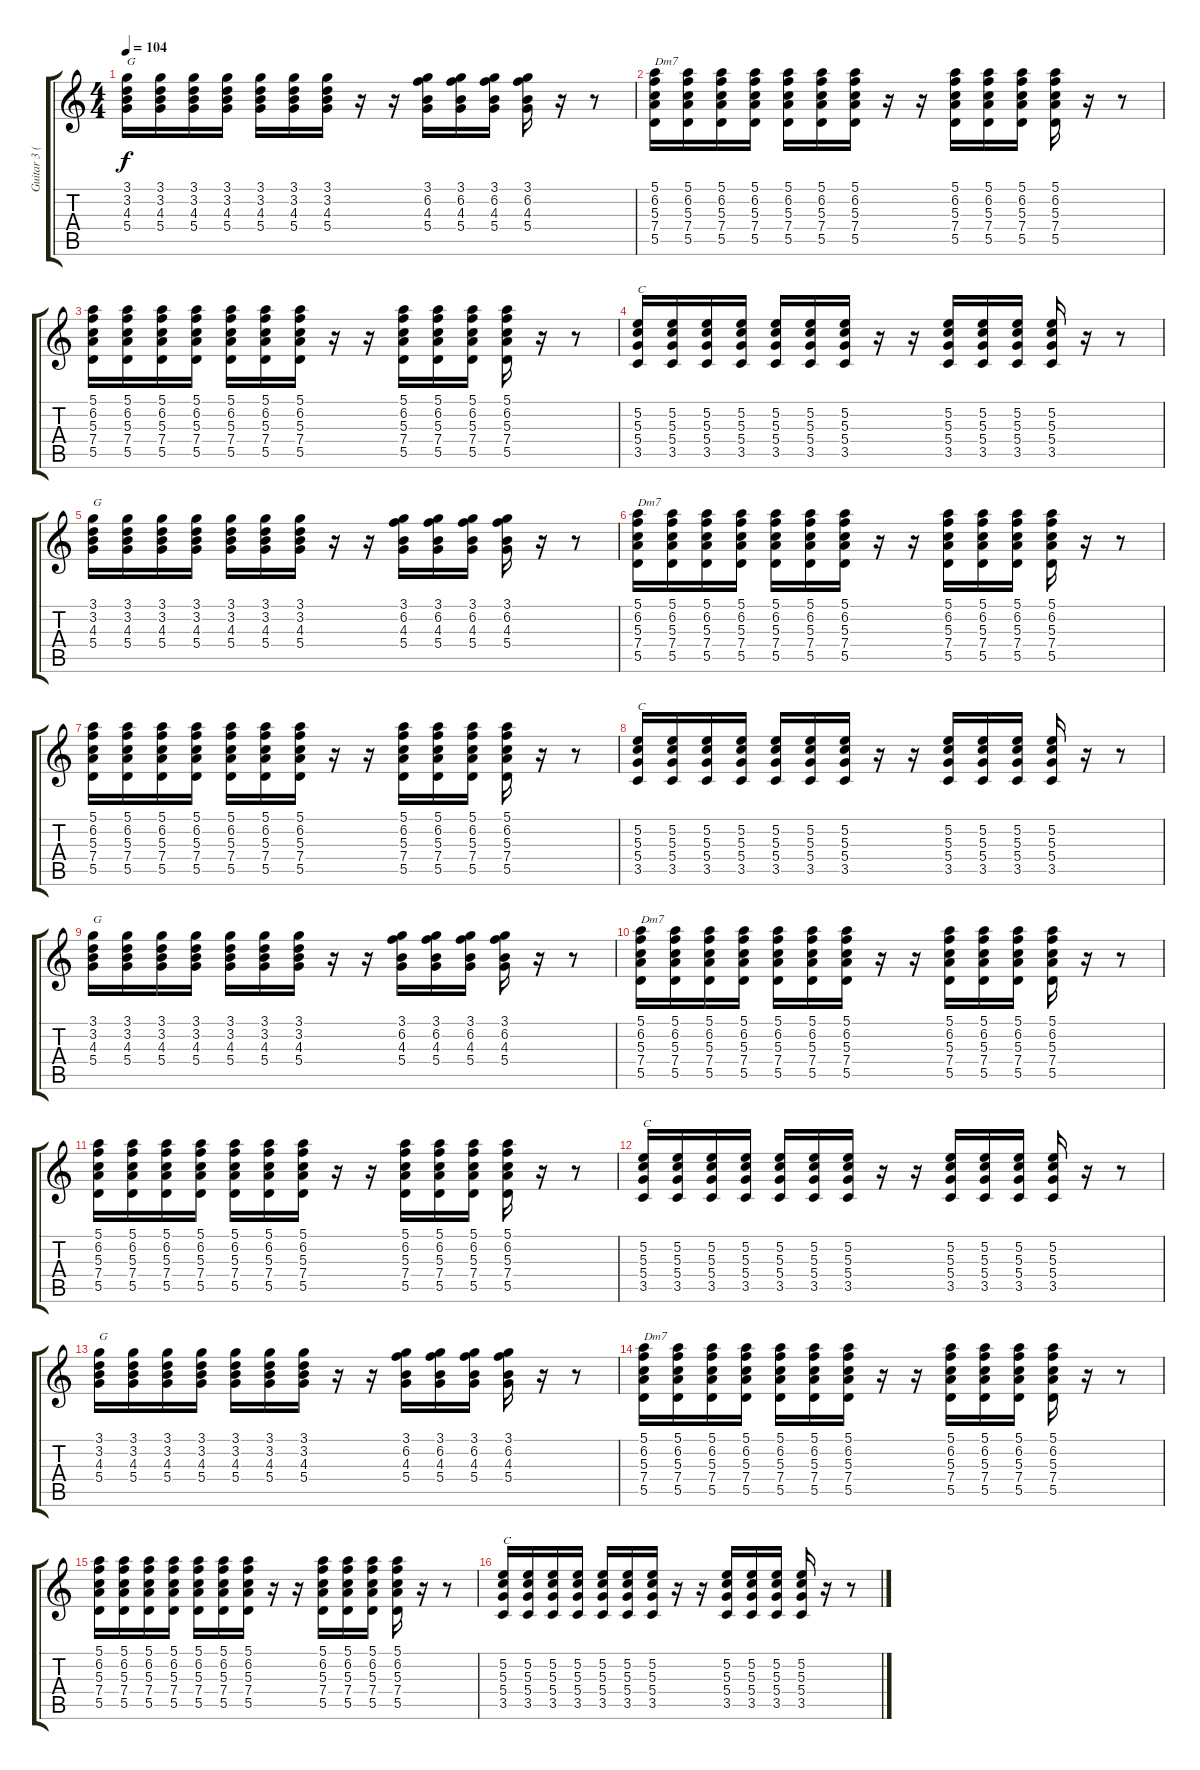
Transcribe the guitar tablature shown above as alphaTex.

\track ("Guitar 3 (David Knopfler)" "Guitar 3 (") {instrument electricguitarjazz}
\staff {score tabs}
\tuning (E4 B3 G3 D3 A2 E2) {hide}
\ts (4 4)
\tempo 104
\clef g2
\ks c
(3.1 3.2 4.3 5.4).16{txt "G" dy f} (3.1 3.2 4.3 5.4).16 (3.1 3.2 4.3 5.4).16 (3.1 3.2 4.3 5.4).16 (3.1 3.2 4.3 5.4).16 (3.1 3.2 4.3 5.4).16 (3.1 3.2 4.3 5.4).16 r.16 r.16 (3.1 6.2 4.3 5.4).16 (3.1 6.2 4.3 5.4).16 (3.1 6.2 4.3 5.4).16 (3.1 6.2 4.3 5.4).16 r.16 r.8 |
(5.1 6.2 5.3 7.4 5.5).16{txt "Dm7"} (5.1 6.2 5.3 7.4 5.5).16 (5.1 6.2 5.3 7.4 5.5).16 (5.1 6.2 5.3 7.4 5.5).16 (5.1 6.2 5.3 7.4 5.5).16 (5.1 6.2 5.3 7.4 5.5).16 (5.1 6.2 5.3 7.4 5.5).16 r.16 r.16 (5.1 6.2 5.3 7.4 5.5).16 (5.1 6.2 5.3 7.4 5.5).16 (5.1 6.2 5.3 7.4 5.5).16 (5.1 6.2 5.3 7.4 5.5).16 r.16 r.8 |
(5.1 6.2 5.3 7.4 5.5).16 (5.1 6.2 5.3 7.4 5.5).16 (5.1 6.2 5.3 7.4 5.5).16 (5.1 6.2 5.3 7.4 5.5).16 (5.1 6.2 5.3 7.4 5.5).16 (5.1 6.2 5.3 7.4 5.5).16 (5.1 6.2 5.3 7.4 5.5).16 r.16 r.16 (5.1 6.2 5.3 7.4 5.5).16 (5.1 6.2 5.3 7.4 5.5).16 (5.1 6.2 5.3 7.4 5.5).16 (5.1 6.2 5.3 7.4 5.5).16 r.16 r.8 |
(5.2 5.3 5.4 3.5).16{txt "C"} (5.2 5.3 5.4 3.5).16 (5.2 5.3 5.4 3.5).16 (5.2 5.3 5.4 3.5).16 (5.2 5.3 5.4 3.5).16 (5.2 5.3 5.4 3.5).16 (5.2 5.3 5.4 3.5).16 r.16 r.16 (5.2 5.3 5.4 3.5).16 (5.2 5.3 5.4 3.5).16 (5.2 5.3 5.4 3.5).16 (5.2 5.3 5.4 3.5).16 r.16 r.8 |
(3.1 3.2 4.3 5.4).16{txt "G"} (3.1 3.2 4.3 5.4).16 (3.1 3.2 4.3 5.4).16 (3.1 3.2 4.3 5.4).16 (3.1 3.2 4.3 5.4).16 (3.1 3.2 4.3 5.4).16 (3.1 3.2 4.3 5.4).16 r.16 r.16 (3.1 6.2 4.3 5.4).16 (3.1 6.2 4.3 5.4).16 (3.1 6.2 4.3 5.4).16 (3.1 6.2 4.3 5.4).16 r.16 r.8 |
(5.1 6.2 5.3 7.4 5.5).16{txt "Dm7"} (5.1 6.2 5.3 7.4 5.5).16 (5.1 6.2 5.3 7.4 5.5).16 (5.1 6.2 5.3 7.4 5.5).16 (5.1 6.2 5.3 7.4 5.5).16 (5.1 6.2 5.3 7.4 5.5).16 (5.1 6.2 5.3 7.4 5.5).16 r.16 r.16 (5.1 6.2 5.3 7.4 5.5).16 (5.1 6.2 5.3 7.4 5.5).16 (5.1 6.2 5.3 7.4 5.5).16 (5.1 6.2 5.3 7.4 5.5).16 r.16 r.8 |
(5.1 6.2 5.3 7.4 5.5).16 (5.1 6.2 5.3 7.4 5.5).16 (5.1 6.2 5.3 7.4 5.5).16 (5.1 6.2 5.3 7.4 5.5).16 (5.1 6.2 5.3 7.4 5.5).16 (5.1 6.2 5.3 7.4 5.5).16 (5.1 6.2 5.3 7.4 5.5).16 r.16 r.16 (5.1 6.2 5.3 7.4 5.5).16 (5.1 6.2 5.3 7.4 5.5).16 (5.1 6.2 5.3 7.4 5.5).16 (5.1 6.2 5.3 7.4 5.5).16 r.16 r.8 |
(5.2 5.3 5.4 3.5).16{txt "C"} (5.2 5.3 5.4 3.5).16 (5.2 5.3 5.4 3.5).16 (5.2 5.3 5.4 3.5).16 (5.2 5.3 5.4 3.5).16 (5.2 5.3 5.4 3.5).16 (5.2 5.3 5.4 3.5).16 r.16 r.16 (5.2 5.3 5.4 3.5).16 (5.2 5.3 5.4 3.5).16 (5.2 5.3 5.4 3.5).16 (5.2 5.3 5.4 3.5).16 r.16 r.8 |
(3.1 3.2 4.3 5.4).16{txt "G"} (3.1 3.2 4.3 5.4).16 (3.1 3.2 4.3 5.4).16 (3.1 3.2 4.3 5.4).16 (3.1 3.2 4.3 5.4).16 (3.1 3.2 4.3 5.4).16 (3.1 3.2 4.3 5.4).16 r.16 r.16 (3.1 6.2 4.3 5.4).16 (3.1 6.2 4.3 5.4).16 (3.1 6.2 4.3 5.4).16 (3.1 6.2 4.3 5.4).16 r.16 r.8 |
(5.1 6.2 5.3 7.4 5.5).16{txt "Dm7"} (5.1 6.2 5.3 7.4 5.5).16 (5.1 6.2 5.3 7.4 5.5).16 (5.1 6.2 5.3 7.4 5.5).16 (5.1 6.2 5.3 7.4 5.5).16 (5.1 6.2 5.3 7.4 5.5).16 (5.1 6.2 5.3 7.4 5.5).16 r.16 r.16 (5.1 6.2 5.3 7.4 5.5).16 (5.1 6.2 5.3 7.4 5.5).16 (5.1 6.2 5.3 7.4 5.5).16 (5.1 6.2 5.3 7.4 5.5).16 r.16 r.8 |
(5.1 6.2 5.3 7.4 5.5).16 (5.1 6.2 5.3 7.4 5.5).16 (5.1 6.2 5.3 7.4 5.5).16 (5.1 6.2 5.3 7.4 5.5).16 (5.1 6.2 5.3 7.4 5.5).16 (5.1 6.2 5.3 7.4 5.5).16 (5.1 6.2 5.3 7.4 5.5).16 r.16 r.16 (5.1 6.2 5.3 7.4 5.5).16 (5.1 6.2 5.3 7.4 5.5).16 (5.1 6.2 5.3 7.4 5.5).16 (5.1 6.2 5.3 7.4 5.5).16 r.16 r.8 |
(5.2 5.3 5.4 3.5).16{txt "C"} (5.2 5.3 5.4 3.5).16 (5.2 5.3 5.4 3.5).16 (5.2 5.3 5.4 3.5).16 (5.2 5.3 5.4 3.5).16 (5.2 5.3 5.4 3.5).16 (5.2 5.3 5.4 3.5).16 r.16 r.16 (5.2 5.3 5.4 3.5).16 (5.2 5.3 5.4 3.5).16 (5.2 5.3 5.4 3.5).16 (5.2 5.3 5.4 3.5).16 r.16 r.8 |
(3.1 3.2 4.3 5.4).16{txt "G"} (3.1 3.2 4.3 5.4).16 (3.1 3.2 4.3 5.4).16 (3.1 3.2 4.3 5.4).16 (3.1 3.2 4.3 5.4).16 (3.1 3.2 4.3 5.4).16 (3.1 3.2 4.3 5.4).16 r.16 r.16 (3.1 6.2 4.3 5.4).16 (3.1 6.2 4.3 5.4).16 (3.1 6.2 4.3 5.4).16 (3.1 6.2 4.3 5.4).16 r.16 r.8 |
(5.1 6.2 5.3 7.4 5.5).16{txt "Dm7"} (5.1 6.2 5.3 7.4 5.5).16 (5.1 6.2 5.3 7.4 5.5).16 (5.1 6.2 5.3 7.4 5.5).16 (5.1 6.2 5.3 7.4 5.5).16 (5.1 6.2 5.3 7.4 5.5).16 (5.1 6.2 5.3 7.4 5.5).16 r.16 r.16 (5.1 6.2 5.3 7.4 5.5).16 (5.1 6.2 5.3 7.4 5.5).16 (5.1 6.2 5.3 7.4 5.5).16 (5.1 6.2 5.3 7.4 5.5).16 r.16 r.8 |
(5.1 6.2 5.3 7.4 5.5).16 (5.1 6.2 5.3 7.4 5.5).16 (5.1 6.2 5.3 7.4 5.5).16 (5.1 6.2 5.3 7.4 5.5).16 (5.1 6.2 5.3 7.4 5.5).16 (5.1 6.2 5.3 7.4 5.5).16 (5.1 6.2 5.3 7.4 5.5).16 r.16 r.16 (5.1 6.2 5.3 7.4 5.5).16 (5.1 6.2 5.3 7.4 5.5).16 (5.1 6.2 5.3 7.4 5.5).16 (5.1 6.2 5.3 7.4 5.5).16 r.16 r.8 |
(5.2 5.3 5.4 3.5).16{txt "C"} (5.2 5.3 5.4 3.5).16 (5.2 5.3 5.4 3.5).16 (5.2 5.3 5.4 3.5).16 (5.2 5.3 5.4 3.5).16 (5.2 5.3 5.4 3.5).16 (5.2 5.3 5.4 3.5).16 r.16 r.16 (5.2 5.3 5.4 3.5).16 (5.2 5.3 5.4 3.5).16 (5.2 5.3 5.4 3.5).16 (5.2 5.3 5.4 3.5).16 r.16 r.8
